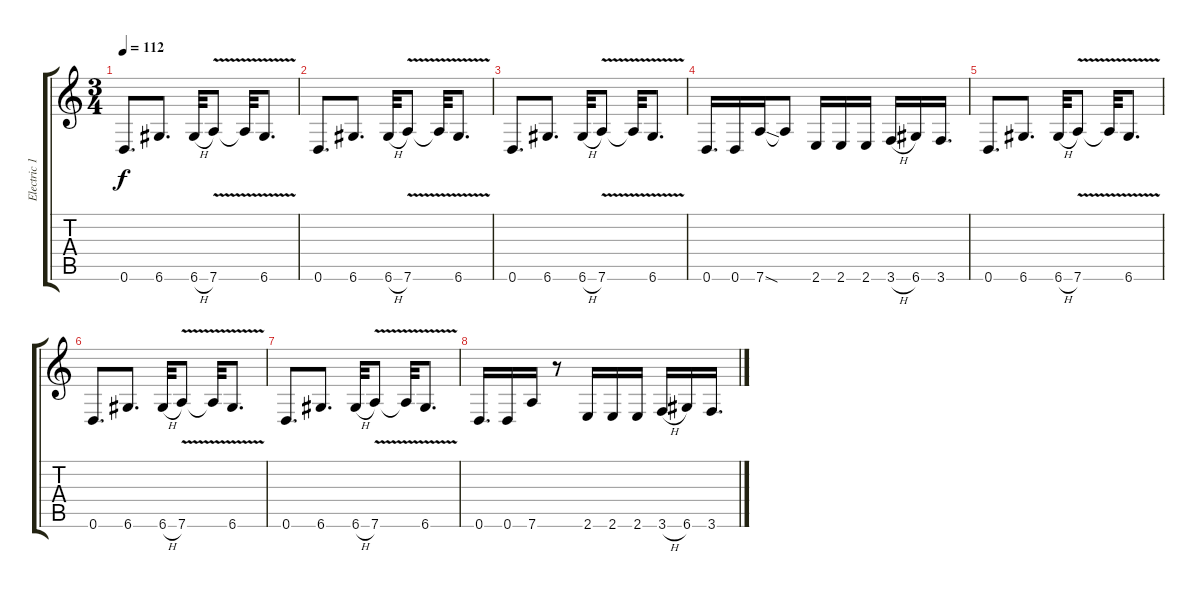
\track ("Electric 1" "Electric 1") {instrument distortionguitar}
\staff {score tabs}
\tuning (E4 B3 G3 D3 A2 D2) {hide}
\ts (3 4)
\tempo 112
\clef g2
\ks c
0.6.8{d dy f volume 12} 6.6.8{d} 6.6{h}.32 7.6{v}.8 7.6{t}.32 6.6{v}.8{d} |
0.6.8{d} 6.6.8{d} 6.6{h}.32 7.6{v}.8 7.6{t}.32 6.6{v}.8{d} |
0.6.8{d} 6.6.8{d} 6.6{h}.32 7.6{v}.8 7.6{t}.32 6.6{v}.8{d} |
0.6.16{d} 0.6.16 7.6{sod}.16 7.6{t}.8 2.6.16 2.6.16 2.6.16 3.6{h}.16 6.6.16 3.6.16{d} |
0.6.8{d} 6.6.8{d} 6.6{h}.32 7.6{v}.8 7.6{t}.32 6.6{v}.8{d} |
0.6.8{d} 6.6.8{d} 6.6{h}.32 7.6{v}.8 7.6{t}.32 6.6{v}.8{d} |
0.6.8{d} 6.6.8{d} 6.6{h}.32 7.6{v}.8 7.6{t}.32 6.6{v}.8{d} |
0.6.16{d} 0.6.16 7.6.16 r.8 2.6.16 2.6.16 2.6.16 3.6{h}.16 6.6.16 3.6.16{d}
